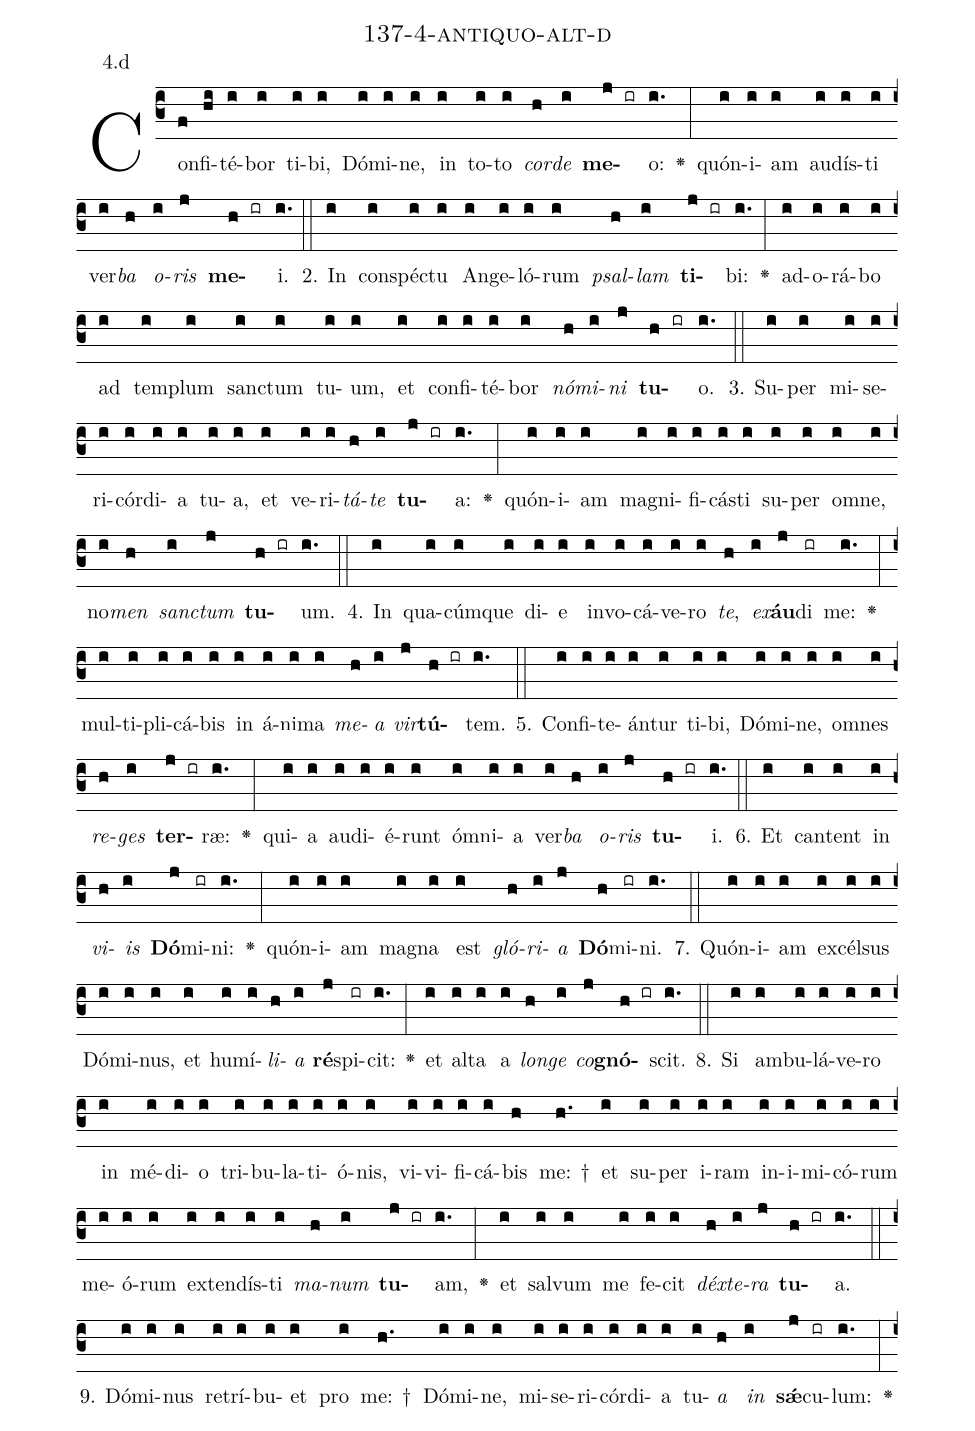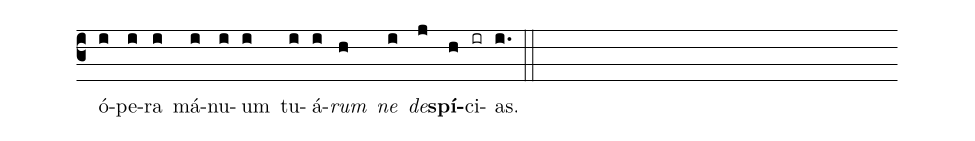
name: 137-4-antiquo-alt-d;
annotation: 4.d;
%%
(c3)Con(f)fi(hi)té(i)bor(i) ti(i)bi,(i) Dó(i)mi(i)ne,(i) in(i) to(i)to(i) <i>cor</i>(h)<i>de</i>(i) <b>me</b>(j ir)o:(i.) <v>\greheightstar</v>(:) quón(i)i(i)am(i) au(i)dís(i)ti(i) ver(i)<i>ba</i>(h) <i>o</i>(i)<i>ris</i>(j) <b>me</b>(h ir)i.(i.) (::)
2. In(i) con(i)spéc(i)tu(i) An(i)ge(i)ló(i)rum(i) <i>psal</i>(h)<i>lam</i>(i) <b>ti</b>(j ir)bi:(i.) <v>\greheightstar</v>(:) ad(i)o(i)rá(i)bo(i) ad(i) tem(i)plum(i) sanc(i)tum(i) tu(i)um,(i) et(i) con(i)fi(i)té(i)bor(i) <i>nó</i>(h)<i>mi</i>(i)<i>ni</i>(j) <b>tu</b>(h ir)o.(i.) (::)
3. Su(i)per(i) mi(i)se(i)ri(i)cór(i)di(i)a(i) tu(i)a,(i) et(i) ve(i)ri(i)<i>tá</i>(h)<i>te</i>(i) <b>tu</b>(j ir)a:(i.) <v>\greheightstar</v>(:) quón(i)i(i)am(i) ma(i)gni(i)fi(i)cás(i)ti(i) su(i)per(i) om(i)ne,(i) no(i)<i>men</i>(h) <i>sanc</i>(i)<i>tum</i>(j) <b>tu</b>(h ir)um.(i.) (::)
4. In(i) qua(i)cúm(i)que(i) di(i)e(i) in(i)vo(i)cá(i)ve(i)ro(i) <i>te</i>,(h) <i>ex</i>(i)<b>áu</b>(j)di(ir) me:(i.) <v>\greheightstar</v>(:) mul(i)ti(i)pli(i)cá(i)bis(i) in(i) á(i)ni(i)ma(i) <i>me</i>(h)<i>a</i>(i) <i>vir</i>(j)<b>tú</b>(h ir)tem.(i.) (::)
5. Con(i)fi(i)te(i)án(i)tur(i) ti(i)bi,(i) Dó(i)mi(i)ne,(i) om(i)nes(i) <i>re</i>(h)<i>ges</i>(i) <b>ter</b>(j ir)ræ:(i.) <v>\greheightstar</v>(:) qui(i)a(i) au(i)di(i)é(i)runt(i) óm(i)ni(i)a(i) ver(i)<i>ba</i>(h) <i>o</i>(i)<i>ris</i>(j) <b>tu</b>(h ir)i.(i.) (::)
6. Et(i) can(i)tent(i) in(i) <i>vi</i>(h)<i>is</i>(i) <b>Dó</b>(j)mi(ir)ni:(i.) <v>\greheightstar</v>(:) quón(i)i(i)am(i) ma(i)gna(i) est(i) <i>gló</i>(h)<i>ri</i>(i)<i>a</i>(j) <b>Dó</b>(h)mi(ir)ni.(i.) (::)
7. Quón(i)i(i)am(i) ex(i)cél(i)sus(i) Dó(i)mi(i)nus,(i) et(i) hu(i)mí(i)<i>li</i>(h)<i>a</i>(i) <b>ré</b>(j)spi(ir)cit:(i.) <v>\greheightstar</v>(:) et(i) al(i)ta(i) a(i) <i>lon</i>(h)<i>ge</i>(i) <i>co</i>(j)<b>gnó</b>(h ir)scit.(i.) (::)
8. Si(i) am(i)bu(i)lá(i)ve(i)ro(i) in(i) mé(i)di(i)o(i) tri(i)bu(i)la(i)ti(i)ó(i)nis,(i) vi(i)vi(i)fi(i)cá(i)bis(h) me: †(h.) et(i) su(i)per(i) i(i)ram(i) in(i)i(i)mi(i)có(i)rum(i) me(i)ó(i)rum(i) ex(i)ten(i)dís(i)ti(i) <i>ma</i>(h)<i>num</i>(i) <b>tu</b>(j ir)am,(i.) <v>\greheightstar</v>(:) et(i) sal(i)vum(i) me(i) fe(i)cit(i) <i>déx</i>(h)<i>te</i>(i)<i>ra</i>(j) <b>tu</b>(h ir)a.(i.) (::)
9. Dó(i)mi(i)nus(i) re(i)trí(i)bu(i)et(i) pro(i) me: †(h.) Dó(i)mi(i)ne,(i) mi(i)se(i)ri(i)cór(i)di(i)a(i) tu(i)<i>a</i>(h) <i>in</i>(i) <b>sǽ</b>(j)cu(ir)lum:(i.) <v>\greheightstar</v>(:) ó(i)pe(i)ra(i) má(i)nu(i)um(i) tu(i)á(i)<i>rum</i>(h) <i>ne</i>(i) <i>de</i>(j)<b>spí</b>(h)ci(ir)as.(i.) (::)
